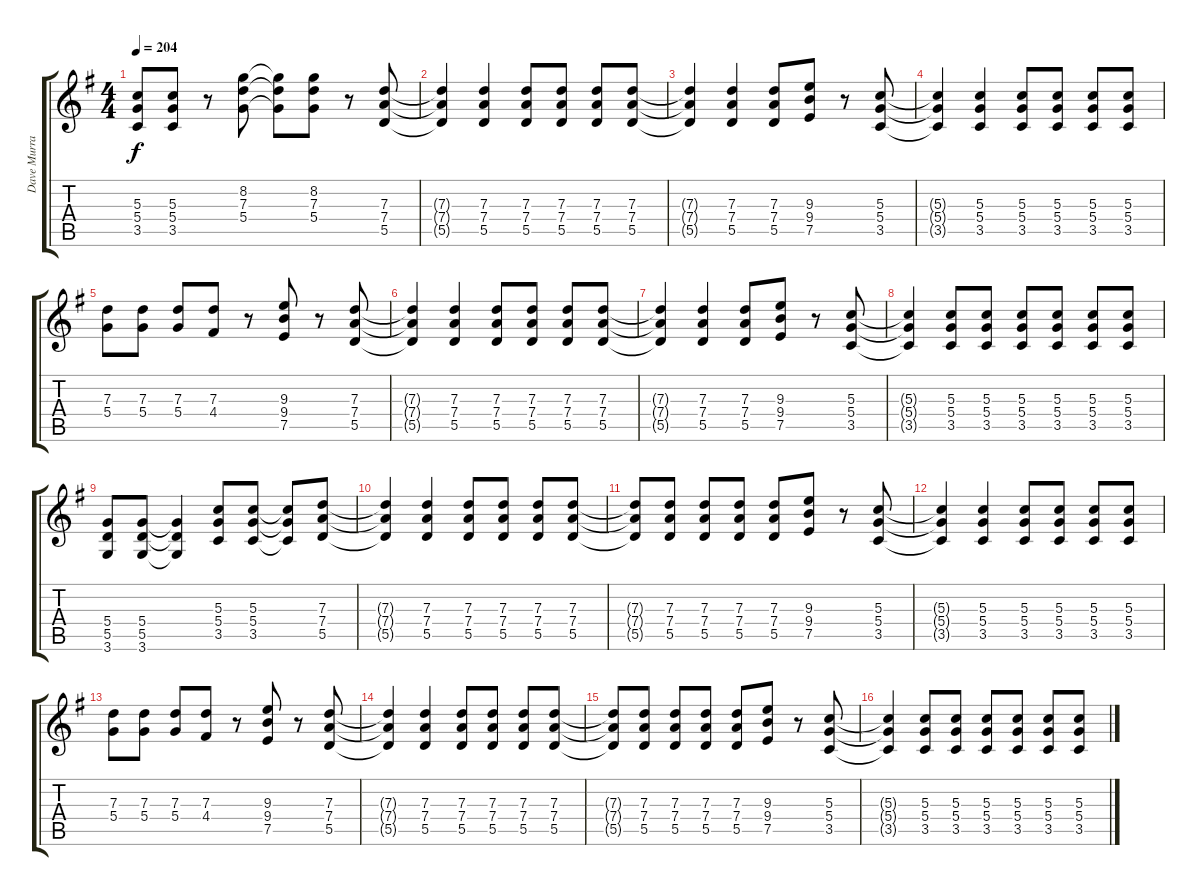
\track ("Dave Murray (Guitar)" "Dave Murra") {instrument distortionguitar}
\staff {score tabs}
\tuning (E4 B3 G3 D3 A2 E2) {hide}
\ts (4 4)
\tempo 204
\clef g2
\ks eminor
(5.3{t} 5.4{t} 3.5{t}).8{dy f} (5.3 5.4 3.5).8 r.8 (8.2 7.3 5.4).8 (8.2{t} 7.3{t} 5.4{t}).8 (8.2 7.3 5.4).8 r.8 (7.3 7.4 5.5).8 |
(7.3{t} 7.4{t} 5.5{t}).4 (7.3 7.4 5.5).4 (7.3 7.4 5.5).8 (7.3 7.4 5.5).8 (7.3 7.4 5.5).8 (7.3 7.4 5.5).8 |
(7.3{t} 7.4{t} 5.5{t}).4 (7.3 7.4 5.5).4 (7.3 7.4 5.5).8 (9.3 9.4 7.5).8 r.8 (5.3 5.4 3.5).8 |
(5.3{t} 5.4{t} 3.5{t}).4 (5.3 5.4 3.5).4 (5.3 5.4 3.5).8 (5.3 5.4 3.5).8 (5.3 5.4 3.5).8 (5.3 5.4 3.5).8 |
(7.3 5.4).8 (7.3 5.4).8 (7.3 5.4).8 (7.3 4.4).8 r.8 (9.3 9.4 7.5).8 r.8 (7.3 7.4 5.5).8 |
(7.3{t} 7.4{t} 5.5{t}).4 (7.3 7.4 5.5).4 (7.3 7.4 5.5).8 (7.3 7.4 5.5).8 (7.3 7.4 5.5).8 (7.3 7.4 5.5).8 |
(7.3{t} 7.4{t} 5.5{t}).4 (7.3 7.4 5.5).4 (7.3 7.4 5.5).8 (9.3 9.4 7.5).8 r.8 (5.3 5.4 3.5).8 |
(5.3{t} 5.4{t} 3.5{t}).4 (5.3 5.4 3.5).8 (5.3 5.4 3.5).8 (5.3 5.4 3.5).8 (5.3 5.4 3.5).8 (5.3 5.4 3.5).8 (5.3 5.4 3.5).8 |
(5.4 5.5 3.6).8 (5.4 5.5 3.6).8 (5.4{t} 5.5{t} 3.6{t}).4 (5.3 5.4 3.5).8 (5.3 5.4 3.5).8 (5.3{t} 5.4{t} 3.5{t}).8 (7.3 7.4 5.5).8 |
(7.3{t} 7.4{t} 5.5{t}).4 (7.3 7.4 5.5).4 (7.3 7.4 5.5).8 (7.3 7.4 5.5).8 (7.3 7.4 5.5).8 (7.3 7.4 5.5).8 |
(7.3{t} 7.4{t} 5.5{t}).8 (7.3 7.4 5.5).8 (7.3 7.4 5.5).8 (7.3 7.4 5.5).8 (7.3 7.4 5.5).8 (9.3 9.4 7.5).8 r.8 (5.3 5.4 3.5).8 |
(5.3{t} 5.4{t} 3.5{t}).4 (5.3 5.4 3.5).4 (5.3 5.4 3.5).8 (5.3 5.4 3.5).8 (5.3 5.4 3.5).8 (5.3 5.4 3.5).8 |
(7.3 5.4).8 (7.3 5.4).8 (7.3 5.4).8 (7.3 4.4).8 r.8 (9.3 9.4 7.5).8 r.8 (7.3 7.4 5.5).8 |
(7.3{t} 7.4{t} 5.5{t}).4 (7.3 7.4 5.5).4 (7.3 7.4 5.5).8 (7.3 7.4 5.5).8 (7.3 7.4 5.5).8 (7.3 7.4 5.5).8 |
(7.3{t} 7.4{t} 5.5{t}).8 (7.3 7.4 5.5).8 (7.3 7.4 5.5).8 (7.3 7.4 5.5).8 (7.3 7.4 5.5).8 (9.3 9.4 7.5).8 r.8 (5.3 5.4 3.5).8 |
(5.3{t} 5.4{t} 3.5{t}).4 (5.3 5.4 3.5).8 (5.3 5.4 3.5).8 (5.3 5.4 3.5).8 (5.3 5.4 3.5).8 (5.3 5.4 3.5).8 (5.3 5.4 3.5).8
